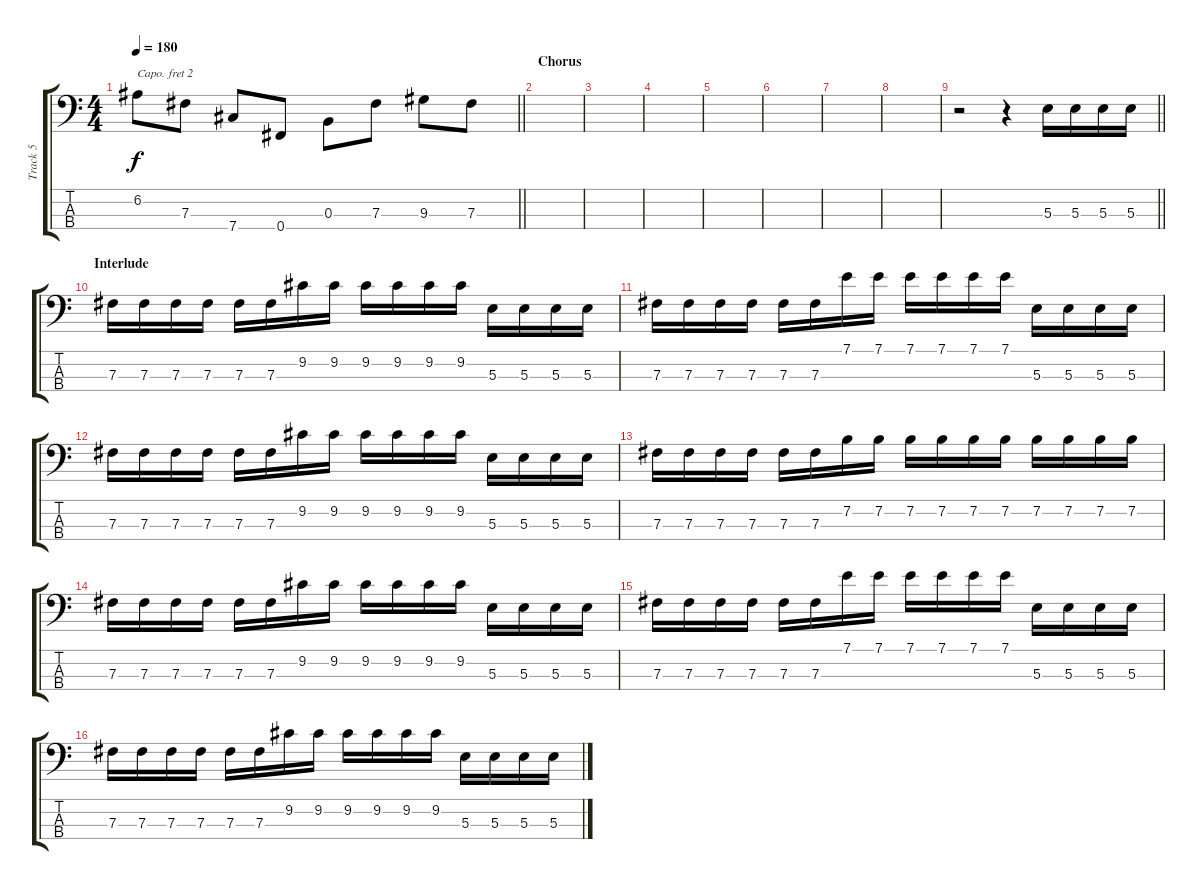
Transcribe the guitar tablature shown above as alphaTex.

\track ("Track 5" "Track 5") {instrument electricbasspick}
\staff {score tabs}
\capo 2
\tuning (G2 D2 A1 E1) {hide}
\ts (4 4)
\tempo 180
\clef f4
\barLineRight lightlight
\ks c
6.2.8{dy f} 7.3.8 7.4.8 0.4.8 0.3.8 7.3.8 9.3.8 7.3.8 |
\section ("" "Chorus")
|
|
|
|
|
|
|
\barLineRight lightlight
r.2 r.4 5.3.16 5.3.16 5.3.16 5.3.16 |
\section ("" "Interlude")
7.3.16 7.3.16 7.3.16 7.3.16 7.3.16 7.3.16 9.2.16 9.2.16 9.2.16 9.2.16 9.2.16 9.2.16 5.3.16 5.3.16 5.3.16 5.3.16 |
7.3.16 7.3.16 7.3.16 7.3.16 7.3.16 7.3.16 7.1.16 7.1.16 7.1.16 7.1.16 7.1.16 7.1.16 5.3.16 5.3.16 5.3.16 5.3.16 |
7.3.16 7.3.16 7.3.16 7.3.16 7.3.16 7.3.16 9.2.16 9.2.16 9.2.16 9.2.16 9.2.16 9.2.16 5.3.16 5.3.16 5.3.16 5.3.16 |
7.3.16 7.3.16 7.3.16 7.3.16 7.3.16 7.3.16 7.2.16 7.2.16 7.2.16 7.2.16 7.2.16 7.2.16 7.2.16 7.2.16 7.2.16 7.2.16 |
7.3.16 7.3.16 7.3.16 7.3.16 7.3.16 7.3.16 9.2.16 9.2.16 9.2.16 9.2.16 9.2.16 9.2.16 5.3.16 5.3.16 5.3.16 5.3.16 |
7.3.16 7.3.16 7.3.16 7.3.16 7.3.16 7.3.16 7.1.16 7.1.16 7.1.16 7.1.16 7.1.16 7.1.16 5.3.16 5.3.16 5.3.16 5.3.16 |
7.3.16 7.3.16 7.3.16 7.3.16 7.3.16 7.3.16 9.2.16 9.2.16 9.2.16 9.2.16 9.2.16 9.2.16 5.3.16 5.3.16 5.3.16 5.3.16
